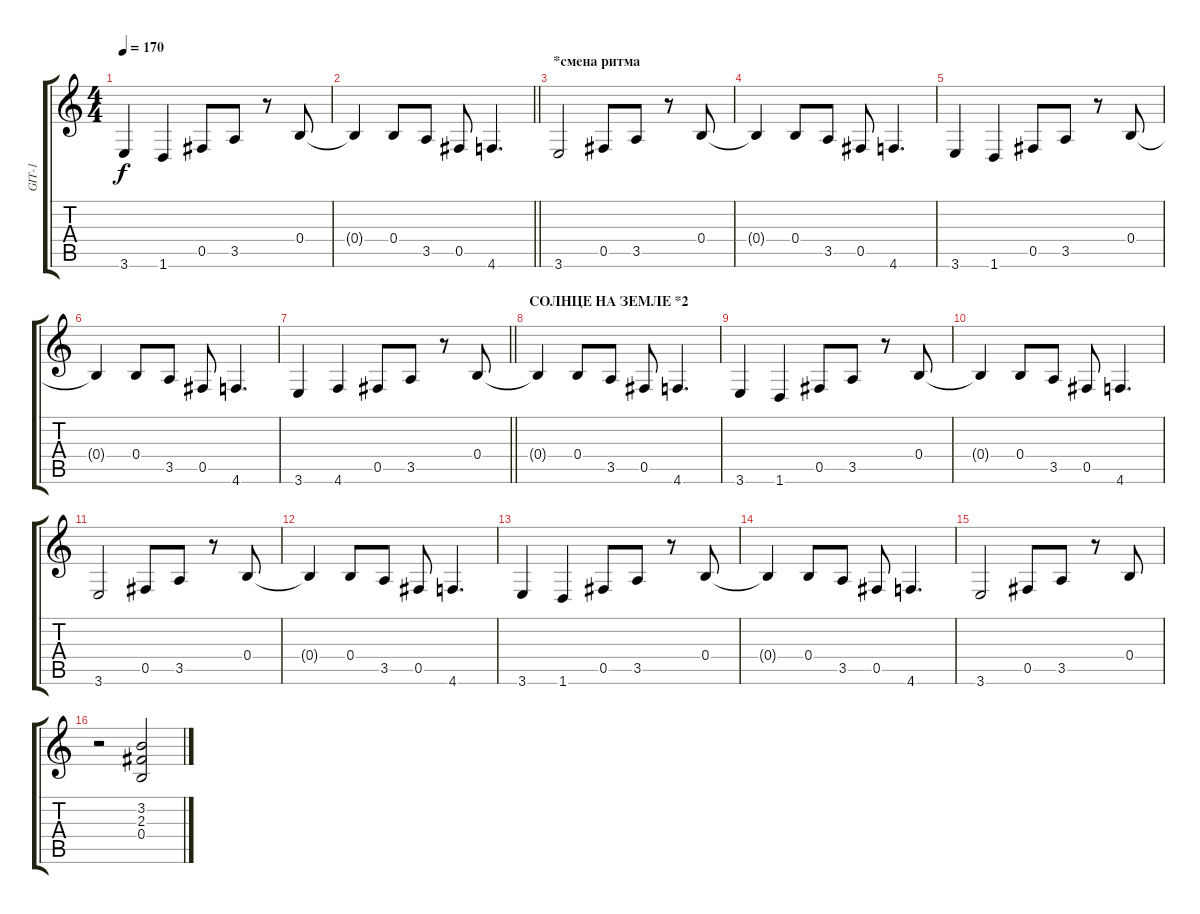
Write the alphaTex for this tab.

\track ("GIT-1" "GIT-1") {instrument distortionguitar}
\staff {score tabs}
\tuning (Db4 Ab3 E3 B2 Gb2 Db2) {hide}
\ts (4 4)
\tempo 170
\clef g2
\ks c
3.6.4{dy f} 1.6.4 0.5.8 3.5.8 r.8 0.4.8 |
\barLineRight lightlight
0.4{t}.4 0.4.8 3.5.8 0.5.8 4.6.4{d} |
\section ("" "*смена ритма")
3.6.2 0.5.8 3.5.8 r.8 0.4.8 |
0.4{t}.4 0.4.8 3.5.8 0.5.8 4.6.4{d} |
3.6.4 1.6.4 0.5.8 3.5.8 r.8 0.4.8 |
0.4{t}.4 0.4.8 3.5.8 0.5.8 4.6.4{d} |
\barLineRight lightlight
3.6.4 4.6.4 0.5.8 3.5.8 r.8 0.4.8 |
\section ("" "СОЛНЦЕ НА ЗЕМЛЕ *2")
0.4{t}.4 0.4.8 3.5.8 0.5.8 4.6.4{d} |
3.6.4 1.6.4 0.5.8 3.5.8 r.8 0.4.8 |
0.4{t}.4 0.4.8 3.5.8 0.5.8 4.6.4{d} |
3.6.2 0.5.8 3.5.8 r.8 0.4.8 |
0.4{t}.4 0.4.8 3.5.8 0.5.8 4.6.4{d} |
3.6.4 1.6.4 0.5.8 3.5.8 r.8 0.4.8 |
0.4{t}.4 0.4.8 3.5.8 0.5.8 4.6.4{d} |
3.6.2 0.5.8 3.5.8 r.8 0.4.8 |
r.2 (3.2 2.3 0.4).2
